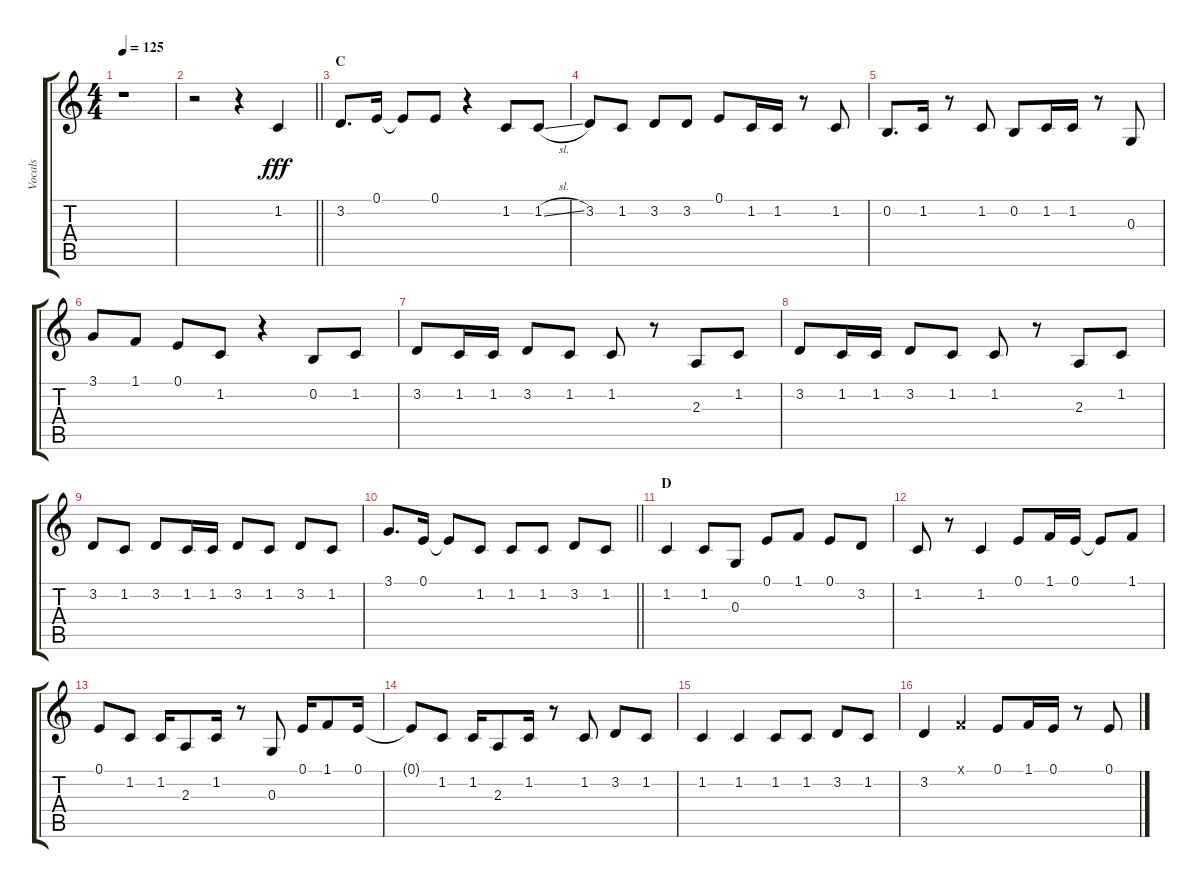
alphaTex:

\track ("Vocals" "Vocals") {instrument voiceoohs}
\staff {score tabs}
\tuning (E4 B3 G3 D3 A2 E2) {hide}
\ts (4 4)
\tempo 125
\clef g2
\ks c
r.1{dy fff} |
\barLineRight lightlight
r.2 r.4 1.2.4 |
\section ("" "C")
3.2.8{d} 0.1.16 0.1{t}.8 0.1.8 r.4 1.2.8 1.2{sl}.8 |
3.2.8 1.2.8 3.2.8 3.2.8 0.1.8 1.2.16 1.2.16 r.8 1.2.8 |
0.2.8{d} 1.2.16 r.8 1.2.8 0.2.8 1.2.16 1.2.16 r.8 0.3.8 |
3.1.8 1.1.8 0.1.8 1.2.8 r.4 0.2.8 1.2.8 |
3.2.8 1.2.16 1.2.16 3.2.8 1.2.8 1.2.8 r.8 2.3.8 1.2.8 |
3.2.8 1.2.16 1.2.16 3.2.8 1.2.8 1.2.8 r.8 2.3.8 1.2.8 |
3.2.8 1.2.8 3.2.8 1.2.16 1.2.16 3.2.8 1.2.8 3.2.8 1.2.8 |
\barLineRight lightlight
3.1.8{d} 0.1.16 0.1{t}.8 1.2.8 1.2.8 1.2.8 3.2.8 1.2.8 |
\section ("" "D")
1.2.4 1.2.8 0.3.8 0.1.8 1.1.8 0.1.8 3.2.8 |
1.2.8 r.8 1.2.4 0.1.8 1.1.16 0.1.16 0.1{t}.8 1.1.8 |
0.1.8 1.2.8 1.2.16 2.3.8 1.2.16 r.8 0.3.8 0.1.16 1.1.8 0.1.16 |
0.1{t}.8 1.2.8 1.2.16 2.3.8 1.2.16 r.8 1.2.8 3.2.8 1.2.8 |
1.2.4 1.2.4 1.2.8 1.2.8 3.2.8 1.2.8 |
3.2.4 1.1{x}.4 0.1.8 1.1.16 0.1.16 r.8 0.1.8
